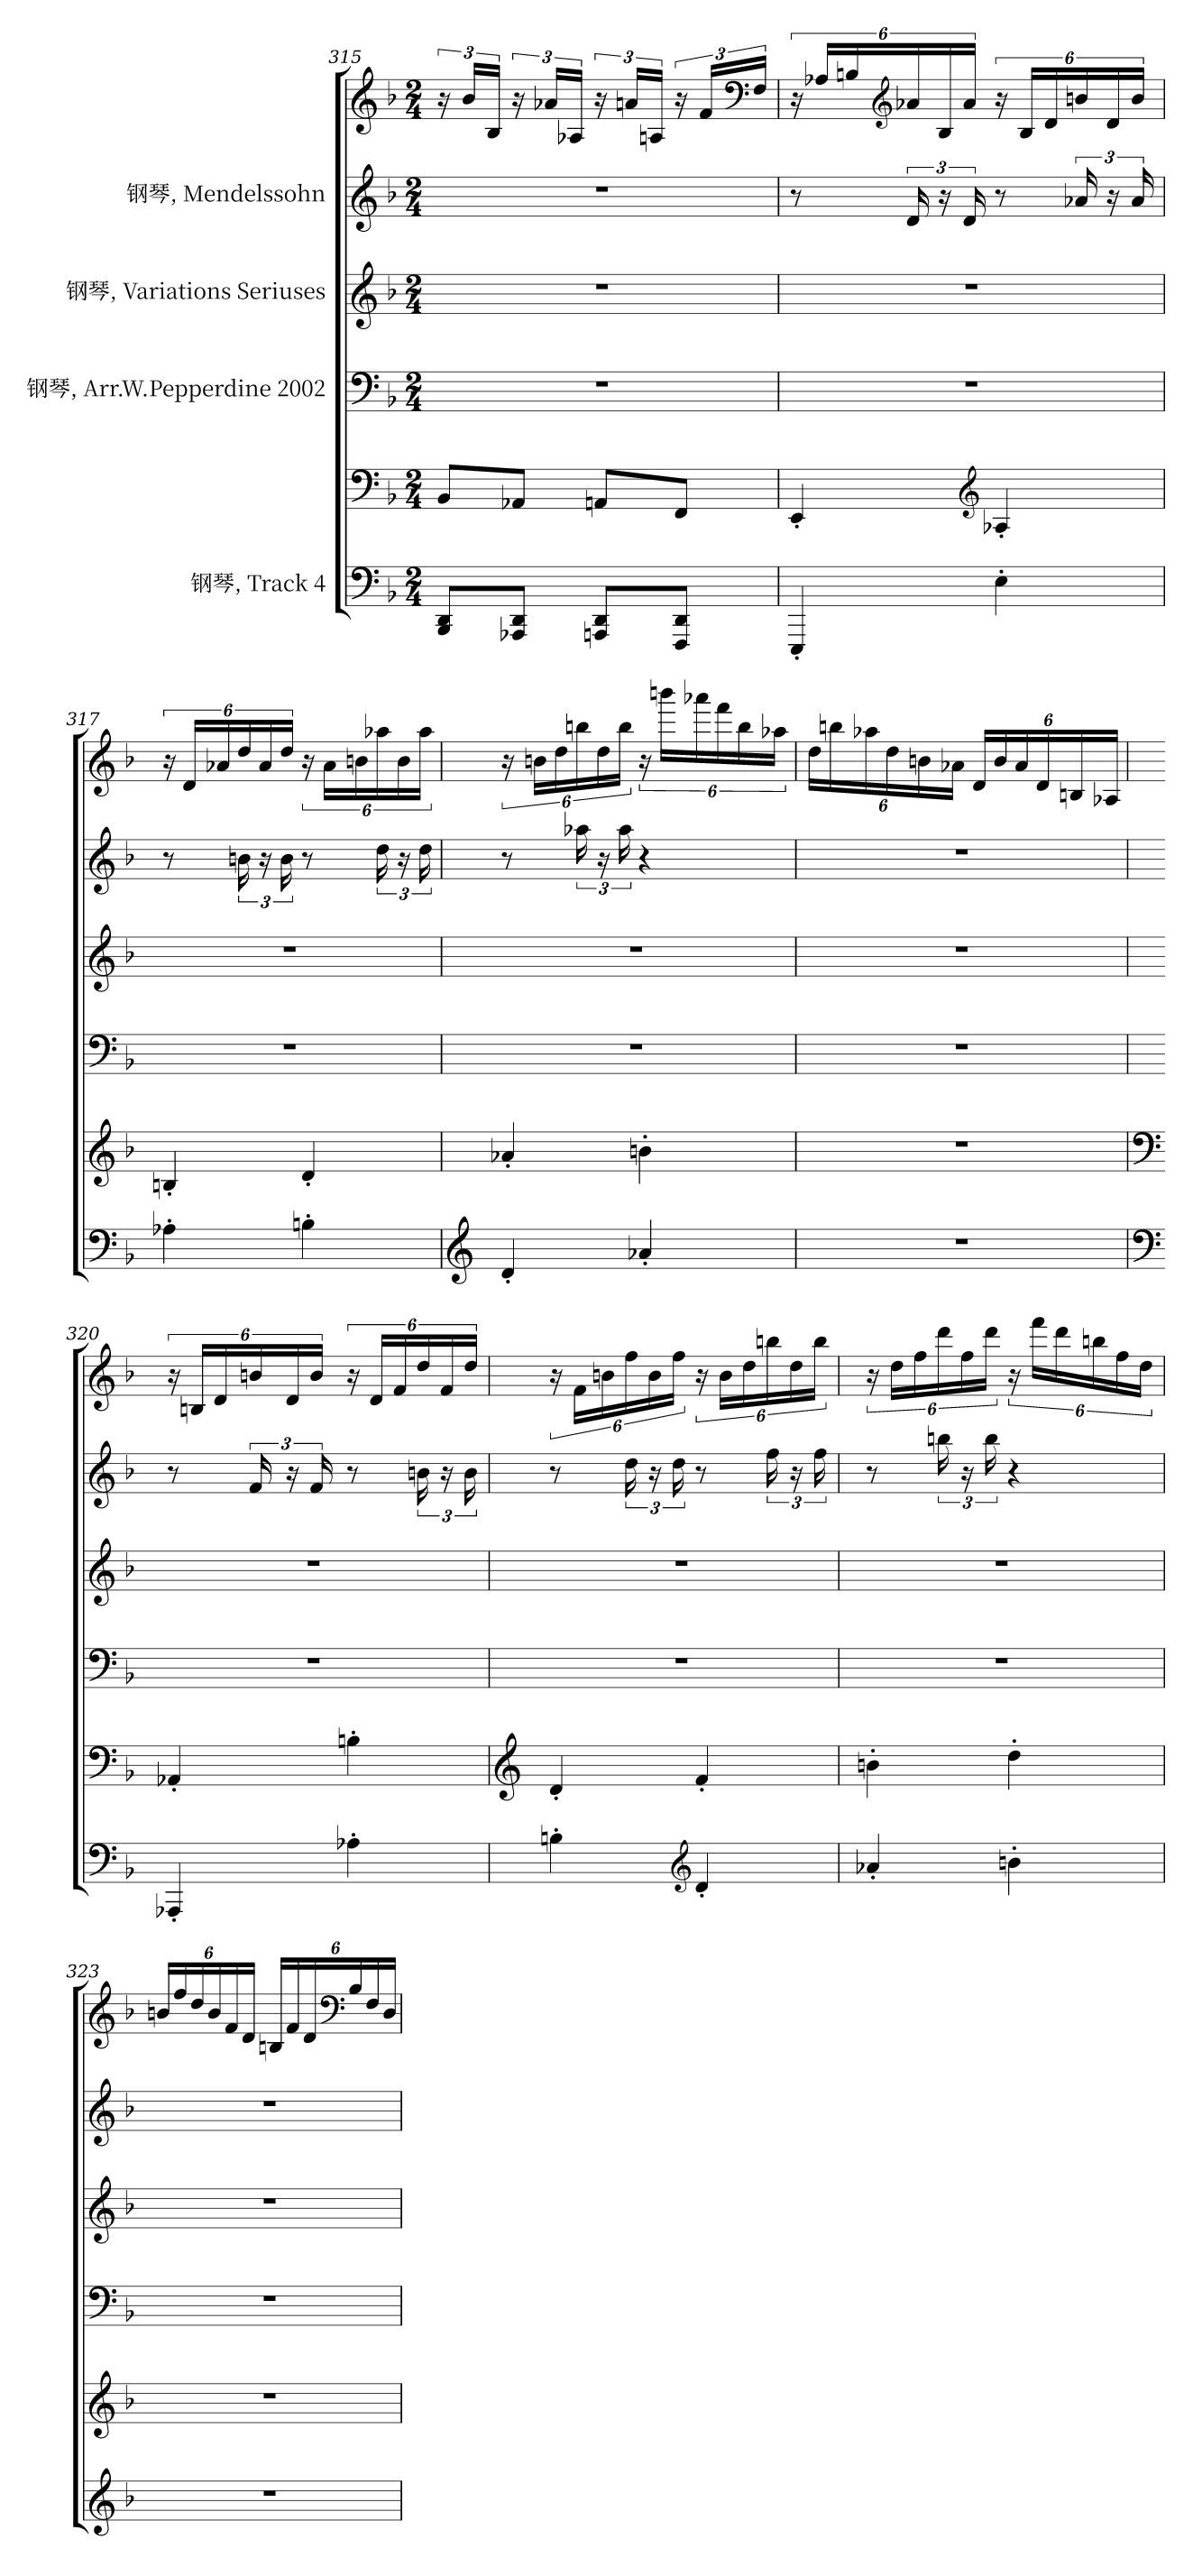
**kern	**kern	**kern	**kern	**kern	**kern
*part4	*part4	*part3	*part2	*part1	*part1
*staff6	*staff5	*staff4	*staff3	*staff2	*staff1
*I"钢琴, Track 4	*	*I"钢琴, Arr.W.Pepperdine 2002	*I"钢琴, Variations Seriuses	*I"钢琴, Mendelssohn	*
*clefF4	*clefF4	*clefF4	*clefG2	*clefG2	*clefG2
*k[b-]	*k[b-]	*k[b-]	*k[b-]	*k[b-]	*k[b-]
*M2/4	*M2/4	*M2/4	*M2/4	*M2/4	*M2/4
*MM100	*MM100	*MM100	*MM100	*MM100	*MM100
=315	=315	=315	=315	=315	=315
8BBB-/ 8DD/L	8BB-/L	2r	2r	2r	24r
.	.	.	.	.	24b-/LL
.	.	.	.	.	24B-/JJ
8AAA-X/ 8DD/J	8AA-X/J	.	.	.	24r
.	.	.	.	.	24a-X/LL
.	.	.	.	.	24A-X/JJ
8AAAn/ 8DD/L	8AAn/L	.	.	.	24r
.	.	.	.	.	24an/LL
.	.	.	.	.	24An/JJ
8FFF/ 8DD/J	8FF/J	.	.	.	24r
.	.	.	.	.	24f/LL
*	*	*	*	*	*clefF4
.	.	.	.	.	24F/JJ
!!LO:PB:g=z
=316	=316	=316	=316	=316	=316
*	*	*	*	*	*MM100
4EEE'/	4EE'/	2r	2r	8r	24r
.	.	.	.	.	24A-X/LL
.	.	.	.	.	24Bn/
*	*	*	*	*	*clefG2
*	*	*	*	*	*Xbrackettup
.	.	.	.	24d/	24a-X/
.	.	.	.	24r	24B/
.	.	.	.	24d/	24a-/JJ
*	*clefG2	*	*	*	*
*	*	*	*	*	*brackettup
4E'\	4A-X'/	.	.	8r	24r
.	.	.	.	.	24B/LL
.	.	.	.	.	24d/
*	*	*	*	*	*Xbrackettup
.	.	.	.	24a-X/	24bn/
.	.	.	.	24r	24d/
.	.	.	.	24a-/	24b/JJ
=317	=317	=317	=317	=317	=317
*	*	*	*	*	*brackettup
4A-X'\	4Bn'/	2r	2r	8r	24r
.	.	.	.	.	24d/LL
.	.	.	.	.	24a-X/
*	*	*	*	*	*Xbrackettup
.	.	.	.	24bn\	24dd/
.	.	.	.	24r	24a-/
.	.	.	.	24b\	24dd/JJ
*	*	*	*	*	*brackettup
4Bn'\	4d'/	.	.	8r	24r
.	.	.	.	.	24a-\LL
.	.	.	.	.	24bn\
*	*	*	*	*	*Xbrackettup
.	.	.	.	24dd\	24aa-X\
.	.	.	.	24r	24b\
.	.	.	.	24dd\	24aa-\JJ
!!LO:LB:g=z
=318	=318	=318	=318	=318	=318
*clefG2	*	*	*	*	*
*	*	*	*	*	*brackettup
4d'/	4a-X'/	2r	2r	8r	24r
.	.	.	.	.	24bn\LL
.	.	.	.	.	24dd\
*	*	*	*	*	*Xbrackettup
.	.	.	.	24aa-X\	24bbn\
.	.	.	.	24r	24dd\
.	.	.	.	24aa-\	24bb\JJ
*	*	*	*	*	*brackettup
4a-X'/	4bn'\	.	.	4r	24r
.	.	.	.	.	24bbbn\LL
.	.	.	.	.	24aaa-X\
*	*	*	*	*	*Xbrackettup
.	.	.	.	.	24fff\
.	.	.	.	.	24bb\
.	.	.	.	.	24aa-X\JJ
=319	=319	=319	=319	=319	=319
2r	2r	2r	2r	2r	24dd\LL
.	.	.	.	.	24bbn\
.	.	.	.	.	24aa-X\
.	.	.	.	.	24dd\
.	.	.	.	.	24bn\
.	.	.	.	.	24a-X\JJ
.	.	.	.	.	24d/LL
.	.	.	.	.	24b/
.	.	.	.	.	24a-/
.	.	.	.	.	24d/
.	.	.	.	.	24Bn/
.	.	.	.	.	24A-X/JJ
!!LO:PB:g=z
=320	=320	=320	=320	=320	=320
*clefF4	*clefF4	*	*	*	*
*	*	*	*	*	*brackettup
4AAA-X'/	4AA-X'/	2r	2r	8r	24r
.	.	.	.	.	24Bn/LL
.	.	.	.	.	24d/
*	*	*	*	*	*Xbrackettup
.	.	.	.	24f/	24bn/
.	.	.	.	24r	24d/
.	.	.	.	24f/	24b/JJ
*	*	*	*	*	*brackettup
4A-X'\	4Bn'\	.	.	8r	24r
.	.	.	.	.	24d/LL
.	.	.	.	.	24f/
*	*	*	*	*	*Xbrackettup
.	.	.	.	24bn\	24dd/
.	.	.	.	24r	24f/
.	.	.	.	24b\	24dd/JJ
=321	=321	=321	=321	=321	=321
*	*clefG2	*	*	*	*
*	*	*	*	*	*brackettup
4Bn'\	4d'/	2r	2r	8r	24r
.	.	.	.	.	24f\LL
.	.	.	.	.	24bn\
*	*	*	*	*	*Xbrackettup
.	.	.	.	24dd\	24ff\
.	.	.	.	24r	24b\
.	.	.	.	24dd\	24ff\JJ
*clefG2	*	*	*	*	*
*	*	*	*	*	*brackettup
4d'/	4f'/	.	.	8r	24r
.	.	.	.	.	24b\LL
.	.	.	.	.	24dd\
*	*	*	*	*	*Xbrackettup
.	.	.	.	24ff\	24bbn\
.	.	.	.	24r	24dd\
.	.	.	.	24ff\	24bb\JJ
!!LO:LB:g=z
=322	=322	=322	=322	=322	=322
*	*	*	*	*	*brackettup
4a-X'/	4bn'\	2r	2r	8r	24r
.	.	.	.	.	24dd\LL
.	.	.	.	.	24ff\
*	*	*	*	*	*Xbrackettup
.	.	.	.	24bbn\	24ddd\
.	.	.	.	24r	24ff\
.	.	.	.	24bb\	24ddd\JJ
*	*	*	*	*	*brackettup
4bn'\	4dd'\	.	.	4r	24r
.	.	.	.	.	24fff\LL
.	.	.	.	.	24ddd\
*	*	*	*	*	*Xbrackettup
.	.	.	.	.	24bbn\
.	.	.	.	.	24ff\
.	.	.	.	.	24dd\JJ
=323	=323	=323	=323	=323	=323
2r	2r	2r	2r	2r	24bn/LL
.	.	.	.	.	24ff/
.	.	.	.	.	24dd/
.	.	.	.	.	24b/
.	.	.	.	.	24f/
.	.	.	.	.	24d/JJ
.	.	.	.	.	24Bn/LL
.	.	.	.	.	24f/
.	.	.	.	.	24d/
*	*	*	*	*	*clefF4
.	.	.	.	.	24B/
.	.	.	.	.	24F/
.	.	.	.	.	24D/JJ
=	=	=	=	=	=
*-	*-	*-	*-	*-	*-
